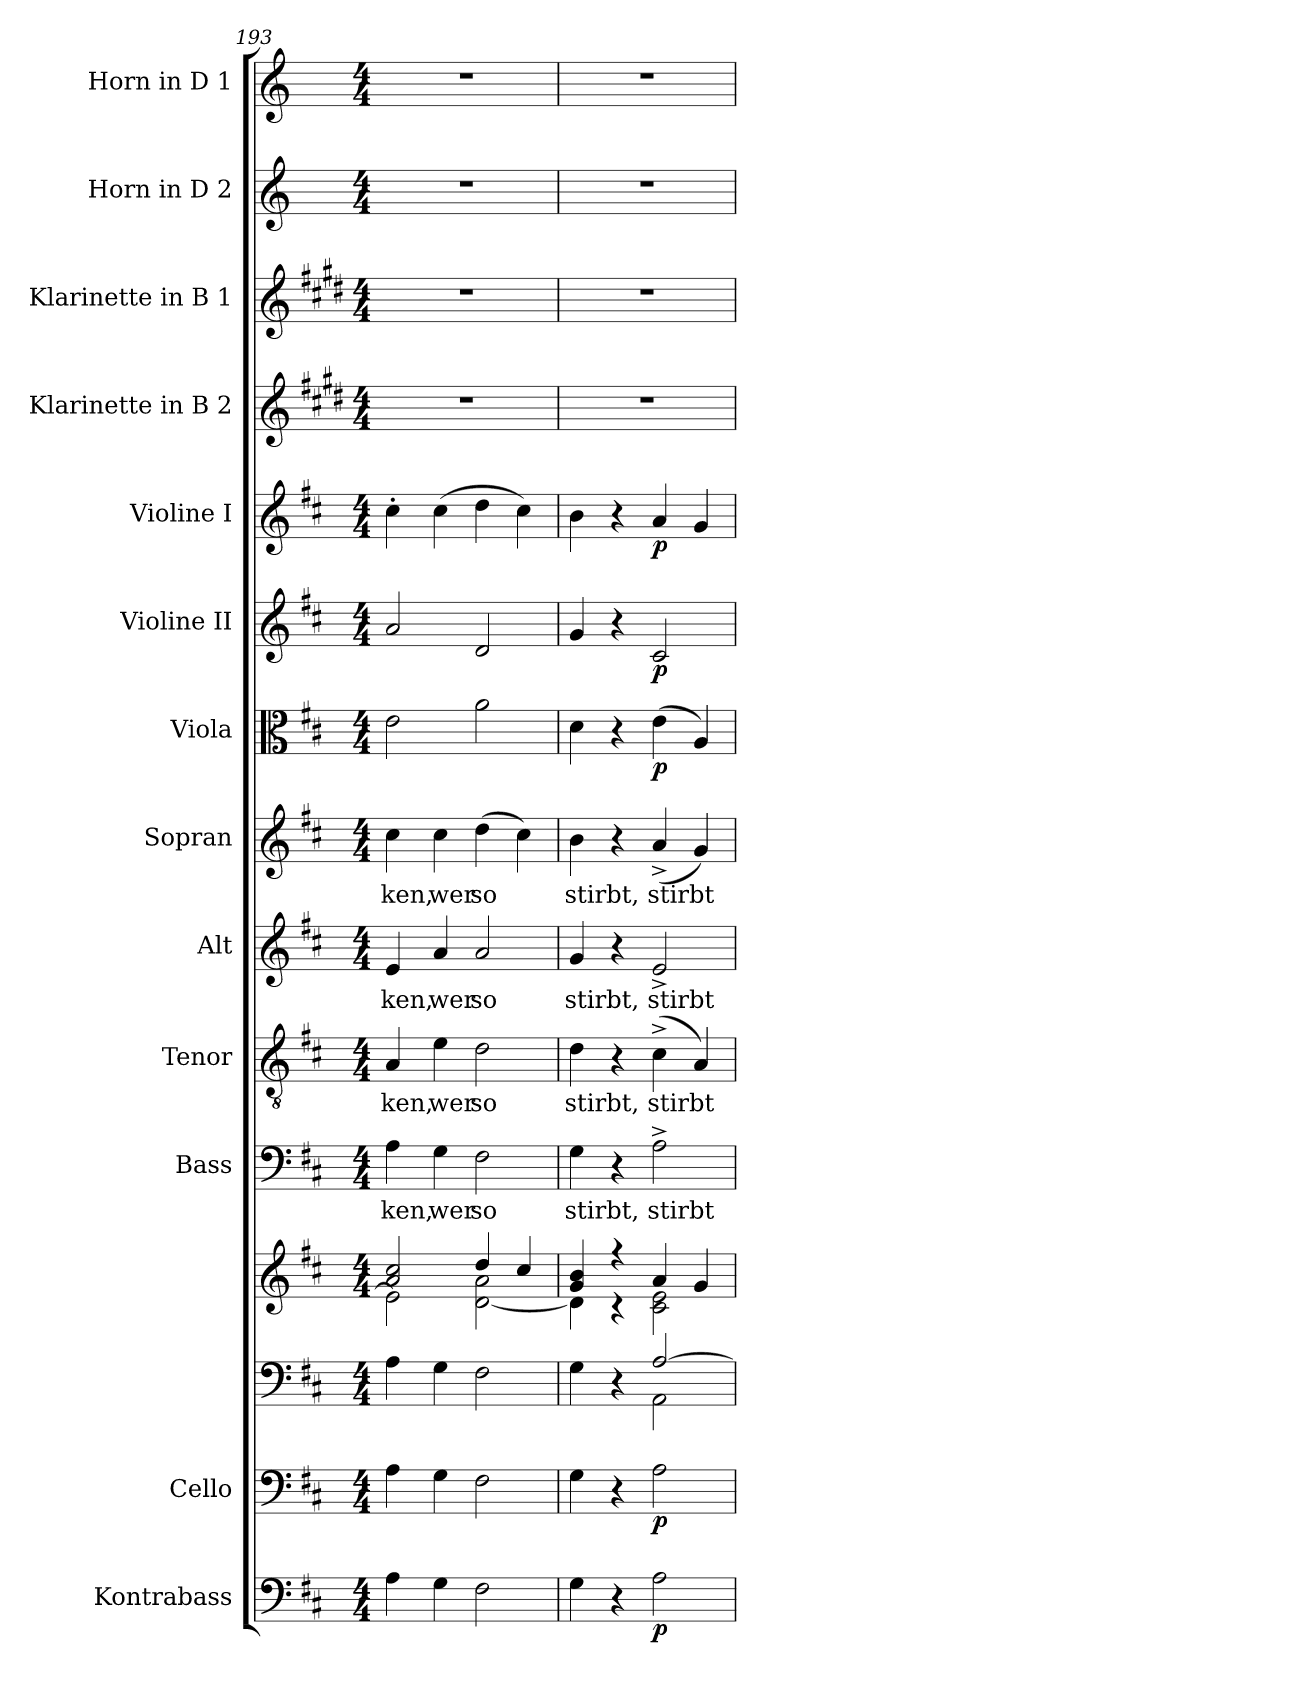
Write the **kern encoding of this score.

**kern	**dynam	**kern	**dynam	**kern	**kern	**kern	**text	**kern	**text	**kern	**text	**kern	**text	**kern	**dynam	**kern	**dynam	**kern	**dynam	**kern	**kern	**kern	**kern
*part14	*part14	*part13	*part13	*part12	*part12	*part11	*part11	*part10	*part10	*part9	*part9	*part8	*part8	*part7	*part7	*part6	*part6	*part5	*part5	*part4	*part3	*part2	*part1
*staff15	*staff15	*staff14	*staff14	*staff13	*staff12	*staff11	*staff11	*staff10	*staff10	*staff9	*staff9	*staff8	*staff8	*staff7	*staff7	*staff6	*staff6	*staff5	*staff5	*staff4	*staff3	*staff2	*staff1
*I"Kontrabass	*	*I"Cello	*	*	*	*I"Bass	*	*I"Tenor	*	*I"Alt	*	*I"Sopran	*	*I"Viola	*	*I"Violine II	*	*I"Violine I	*	*I"Klarinette in B 2	*I"Klarinette in B 1	*I"Horn in D 2	*I"Horn in D 1
*I'Kb.	*	*	*	*	*	*I'B	*	*I'T	*	*I'A	*	*I'S	*	*I'Vla.	*	*I'Vl. II	*	*I'Vl. I	*	*	*	*I'Hrn. 2	*I'Hrn. 1
*clefF4	*	*clefF4	*	*clefF4	*clefG2	*clefF4	*	*clefGv2	*	*clefG2	*	*clefG2	*	*clefC3	*	*clefG2	*	*clefG2	*	*clefG2	*clefG2	*clefG2	*clefG2
*ITrd7c12	*	*	*	*	*	*	*	*	*	*	*	*	*	*	*	*	*	*	*	*ITrd1c2	*ITrd1c2	*ITrd-1c-2	*ITrd-1c-2
*k[f#c#]	*	*k[f#c#]	*	*k[f#c#]	*k[f#c#]	*k[f#c#]	*	*k[f#c#]	*	*k[f#c#]	*	*k[f#c#]	*	*k[f#c#]	*	*k[f#c#]	*	*k[f#c#]	*	*k[f#c#]	*k[f#c#]	*k[f#c#]	*k[f#c#]
*D:	*	*D:	*	*D:	*D:	*D:	*	*D:	*	*D:	*	*D:	*	*D:	*	*D:	*	*D:	*	*D:	*D:	*D:	*D:
*M4/4	*	*M4/4	*	*M4/4	*M4/4	*M4/4	*	*M4/4	*	*M4/4	*	*M4/4	*	*M4/4	*	*M4/4	*	*M4/4	*	*M4/4	*M4/4	*M4/4	*M4/4
=193	=193	=193	=193	=193	=193	=193	=193	=193	=193	=193	=193	=193	=193	=193	=193	=193	=193	=193	=193	=193	=193	=193	=193
*	*	*	*	*	*^	*	*	*	*	*	*	*	*	*	*	*	*	*	*	*	*	*	*
!	!	!	!	!	!	!	!	!LO:LY:b	!	!LO:LY:b	!	!LO:LY:b	!	!LO:LY:b	!	!	!	!	!	!	!	!	!	!
4AA\	.	4A\	.	4A\	2a/ 2cc#/	2e\]	4A\	-ken,	4A/	-ken,	4e/	-ken,	4cc#\	-ken,	2e\	.	2a/	.	4cc#'>\	.	1r	1r	1r	1r
!	!	!	!	!	!	!	!	!LO:LY:b	!	!LO:LY:b	!	!LO:LY:b	!	!LO:LY:b	!	!	!	!	!	!	!	!	!	!
4GG\	.	4G\	.	4G\	.	.	4G\	wer	4e\	wer	4a/	wer	4cc#\	wer	.	.	.	.	(>4cc#\	.	.	.	.	.
!	!	!	!	!	!	!	!	!LO:LY:b	!	!LO:LY:b	!	!LO:LY:b	!	!LO:LY:b	!	!	!	!	!	!	!	!	!	!
2FF#\	.	2F#\	.	2F#\	4dd/	[<2d\ 2a\	2F#\	so	2d\	so	2a/	so	(>4dd\	so	2a\	.	2d/	.	4dd\	.	.	.	.	.
.	.	.	.	.	4cc#/	.	.	.	.	.	.	.	4cc#\)	.	.	.	.	.	4cc#\)	.	.	.	.	.
=194	=194	=194	=194	=194	=194	=194	=194	=194	=194	=194	=194	=194	=194	=194	=194	=194	=194	=194	=194	=194	=194	=194	=194	=194
*	*	*	*	*^	*	*	*	*	*	*	*	*	*	*	*	*	*	*	*	*	*	*	*	*
!	!	!	!	!	!	!	!	!	!LO:LY:b	!	!LO:LY:b	!	!LO:LY:b	!	!LO:LY:b	!	!	!	!	!	!	!	!	!	!
4GG\	.	4G\	.	4G\	2ryy	4g/ 4b/	4d\]	4G\	stirbt,	4d\	stirbt,	4g/	stirbt,	4b\	stirbt,	4d\	.	4g/	.	4b\	.	1r	1r	1r	1r
4r	.	4r	.	4r	.	4r	4r	4r	.	4r	.	4r	.	4r	.	4r	.	4r	.	4r	.	.	.	.	.
!	!LO:DY:b	!	!LO:DY:b	!	!	!	!	!	!LO:LY:b	!	!LO:LY:b	!	!LO:LY:b	!	!LO:LY:b	!	!LO:DY:b	!	!LO:DY:b	!	!LO:DY:b	!	!	!	!
2AA\	p	2A\	p	[>2A/	2AA\	4a/	2c#\ 2e\	2A^>\	stirbt	(>4c#^>\	stirbt	2e^>/	stirbt	(<4a^>/	stirbt	(>4e\	p	2c#/	p	4a/	p	.	.	.	.
.	.	.	.	.	.	4g/	.	.	.	4A/)	.	.	.	4g/)	.	4A/)	.	.	.	4g/	.	.	.	.	.
*	*	*	*	*v	*v	*	*	*	*	*	*	*	*	*	*	*	*	*	*	*	*	*	*	*	*
*	*	*	*	*	*v	*v	*	*	*	*	*	*	*	*	*	*	*	*	*	*	*	*	*	*
=	=	=	=	=	=	=	=	=	=	=	=	=	=	=	=	=	=	=	=	=	=	=	=
*-	*-	*-	*-	*-	*-	*-	*-	*-	*-	*-	*-	*-	*-	*-	*-	*-	*-	*-	*-	*-	*-	*-	*-
